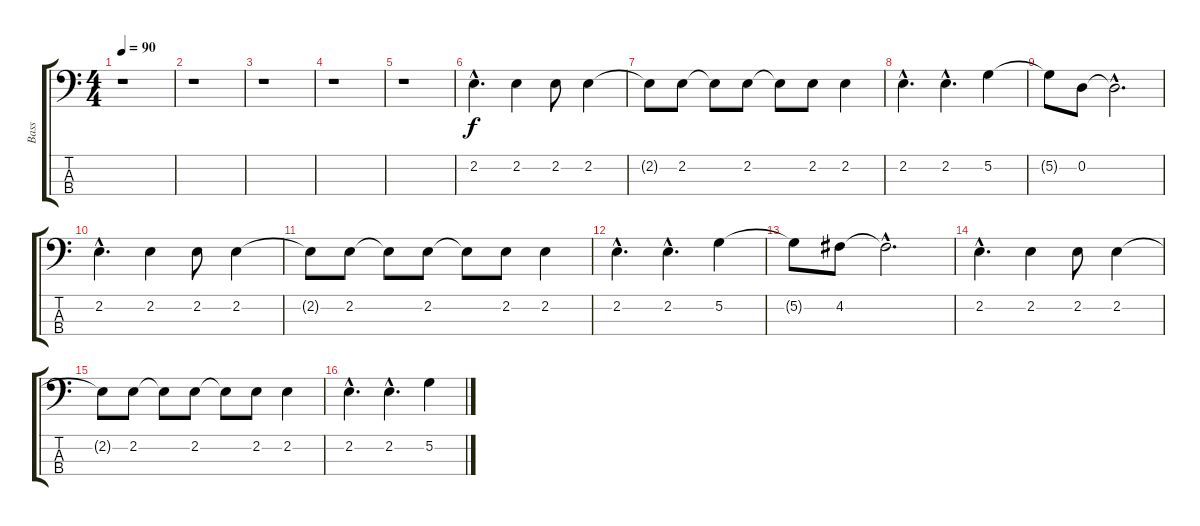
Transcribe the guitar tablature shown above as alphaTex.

\track ("Bass" "Bass") {instrument electricbassfinger}
\staff {score tabs}
\tuning (G2 D2 A1 D1) {hide}
\ts (4 4)
\tempo 90
\clef f4
\ks c
r.1{dy f} |
r.1 |
r.1 |
r.1 |
r.1 |
2.2{hac}.4{d volume 9} 2.2.4 2.2.8 2.2.4 |
2.2{t}.8 2.2.8 2.2{t}.8 2.2.8 2.2{t}.8 2.2.8 2.2.4 |
2.2{hac}.4{d} 2.2{hac}.4{d} 5.2.4 |
5.2{t}.8 0.2.8 0.2{hac t}.2{d} |
2.2{hac}.4{d} 2.2.4 2.2.8 2.2.4 |
2.2{t}.8 2.2.8 2.2{t}.8 2.2.8 2.2{t}.8 2.2.8 2.2.4 |
2.2{hac}.4{d} 2.2{hac}.4{d} 5.2.4 |
5.2{t}.8 4.2.8 4.2{hac t}.2{d} |
2.2{hac}.4{d} 2.2.4 2.2.8 2.2.4 |
2.2{t}.8 2.2.8 2.2{t}.8 2.2.8 2.2{t}.8 2.2.8 2.2.4 |
2.2{hac}.4{d} 2.2{hac}.4{d} 5.2.4
